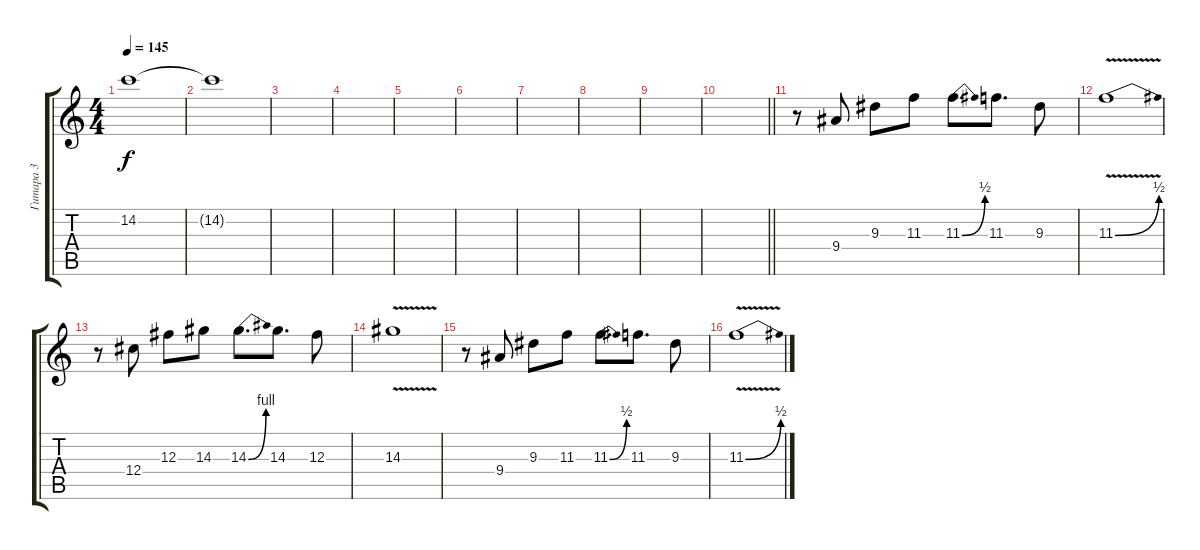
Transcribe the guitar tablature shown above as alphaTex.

\track ("Гитара 3" "Гитара 3") {instrument distortionguitar}
\staff {score tabs}
\tuning (Eb4 Bb3 Gb3 Db3 Ab2 Eb2) {hide}
\ts (4 4)
\tempo 145
\clef g2
\ks c
14.2{t}.1{dy f} |
14.2{t}.1 |
|
|
|
|
|
|
|
\barLineRight lightlight
|
r.8 9.4.8 9.3.8 11.3.8 11.3{be (bend 0 0 60 2)}.8{d} 11.3.8{d} 9.3.8 |
11.3{be (bend 0 0 60 2) v}.1 |
r.8 12.4.8 12.3.8 14.3.8 14.3{be (bend 0 0 60 4)}.8{d} 14.3.8{d} 12.3.8 |
14.3{v}.1 |
r.8 9.4.8 9.3.8 11.3.8 11.3{be (bend 0 0 60 2)}.8{d} 11.3.8{d} 9.3.8 |
11.3{be (bend 0 0 60 2) v}.1
